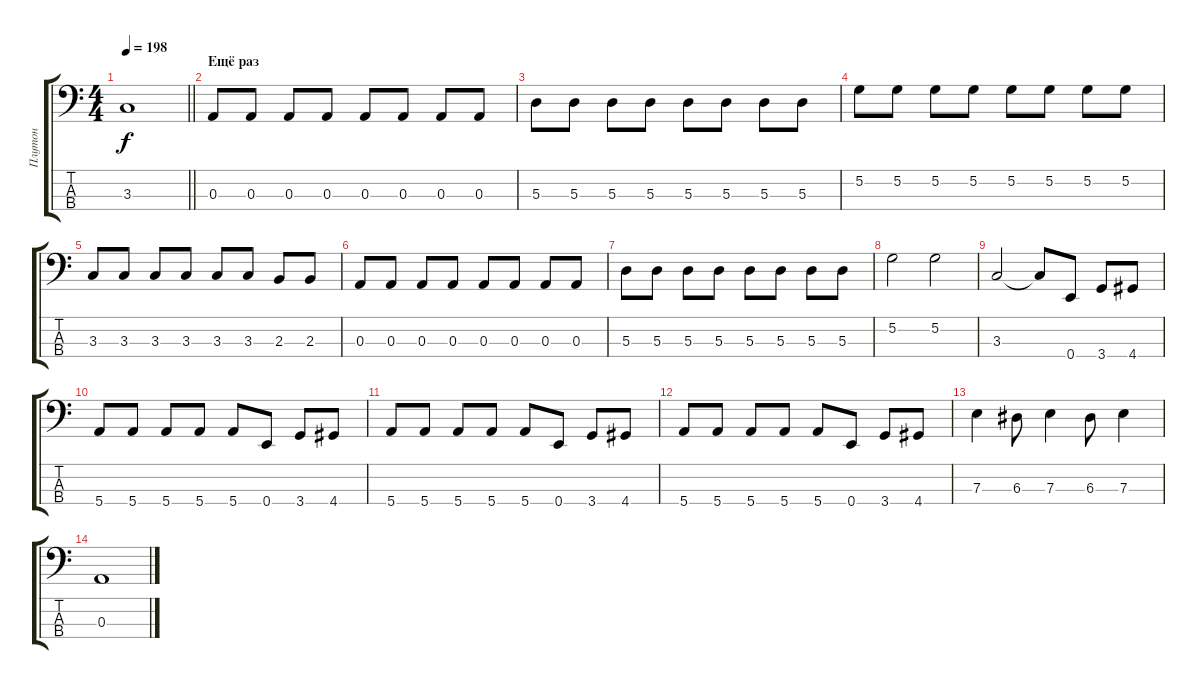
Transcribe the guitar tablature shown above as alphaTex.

\track ("Плутон" "Плутон") {instrument electricbassfinger}
\staff {score tabs}
\tuning (G2 D2 A1 E1) {hide}
\ts (4 4)
\tempo 198
\clef f4
\barLineRight lightlight
\ks c
3.3.1{dy f} |
\section ("" "Ещё раз")
0.3.8 0.3.8 0.3.8 0.3.8 0.3.8 0.3.8 0.3.8 0.3.8 |
5.3.8 5.3.8 5.3.8 5.3.8 5.3.8 5.3.8 5.3.8 5.3.8 |
5.2.8 5.2.8 5.2.8 5.2.8 5.2.8 5.2.8 5.2.8 5.2.8 |
3.3.8 3.3.8 3.3.8 3.3.8 3.3.8 3.3.8 2.3.8 2.3.8 |
0.3.8 0.3.8 0.3.8 0.3.8 0.3.8 0.3.8 0.3.8 0.3.8 |
5.3.8 5.3.8 5.3.8 5.3.8 5.3.8 5.3.8 5.3.8 5.3.8 |
5.2.2 5.2.2 |
3.3.2 3.3{t}.8 0.4.8 3.4.8 4.4.8 |
5.4.8 5.4.8 5.4.8 5.4.8 5.4.8 0.4.8 3.4.8 4.4.8 |
5.4.8 5.4.8 5.4.8 5.4.8 5.4.8 0.4.8 3.4.8 4.4.8 |
5.4.8 5.4.8 5.4.8 5.4.8 5.4.8 0.4.8 3.4.8 4.4.8 |
7.3.4 6.3.8 7.3.4 6.3.8 7.3.4 |
0.3.1
